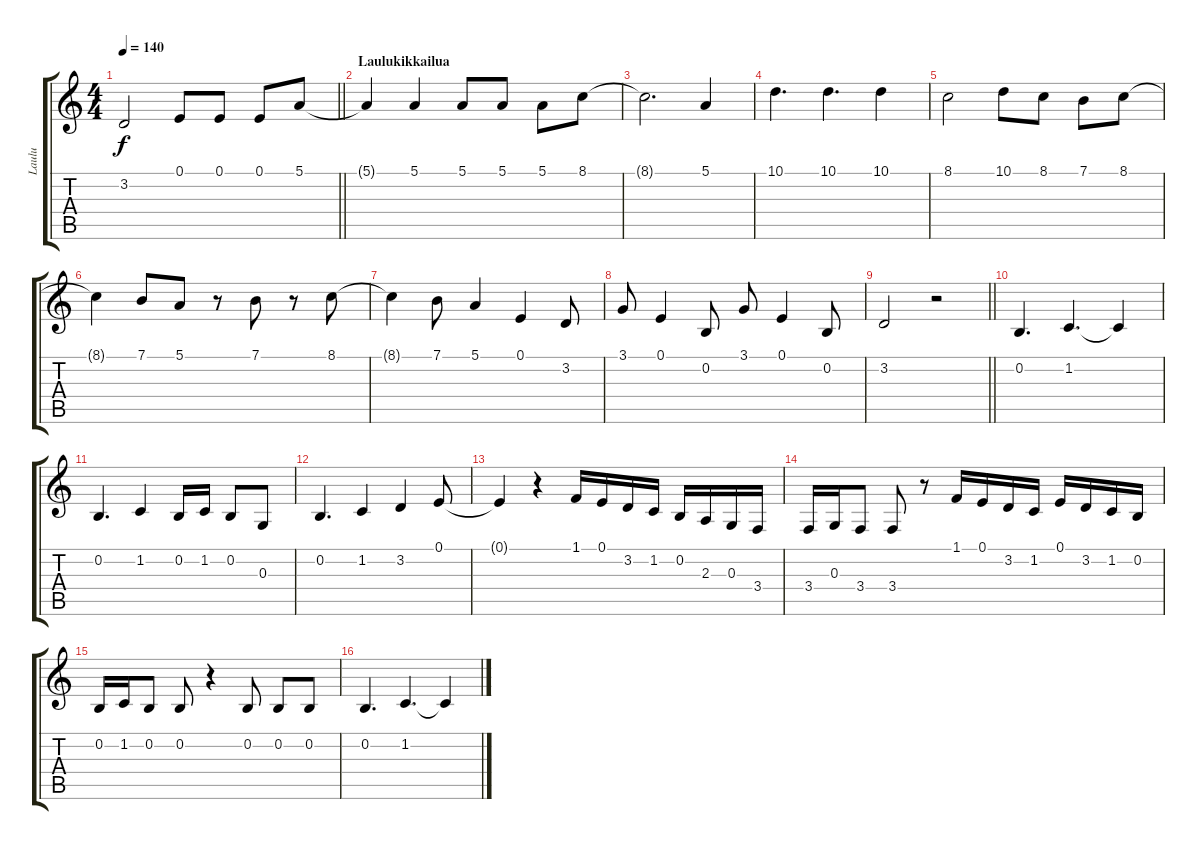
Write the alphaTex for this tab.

\track ("Laulu" "Laulu") {instrument lead6voice}
\staff {score tabs}
\tuning (E4 B3 G3 D3 A2 E2) {hide}
\ts (4 4)
\tempo 140
\clef g2
\barLineRight lightlight
\ks c
3.2.2{dy f} 0.1.8 0.1.8 0.1.8 5.1.8 |
\section ("" "Laulukikkailua")
5.1{t}.4 5.1.4 5.1.8 5.1.8 5.1.8 8.1.8 |
8.1{t}.2{d} 5.1.4 |
10.1.4{d} 10.1.4{d} 10.1.4 |
8.1.2 10.1.8 8.1.8 7.1.8 8.1.8 |
8.1{t}.4 7.1.8 5.1.8 r.8 7.1.8 r.8 8.1.8 |
8.1{t}.4 7.1.8 5.1.4 0.1.4 3.2.8 |
3.1.8 0.1.4 0.2.8 3.1.8 0.1.4 0.2.8 |
\barLineRight lightlight
3.2.2 r.2 |
0.2.4{d} 1.2.4{d} 1.2{t}.4 |
0.2.4{d} 1.2.4 0.2.16 1.2.16 0.2.8 0.3.8 |
0.2.4{d} 1.2.4 3.2.4 0.1.8 |
0.1{t}.4 r.4 1.1.16 0.1.16 3.2.16 1.2.16 0.2.16 2.3.16 0.3.16 3.4.16 |
3.4.16 0.3.16 3.4.8 3.4.8 r.8 1.1.16 0.1.16 3.2.16 1.2.16 0.1.16 3.2.16 1.2.16 0.2.16 |
0.2.16 1.2.16 0.2.8 0.2.8 r.4 0.2.8 0.2.8 0.2.8 |
0.2.4{d} 1.2.4{d} 1.2{t}.4
